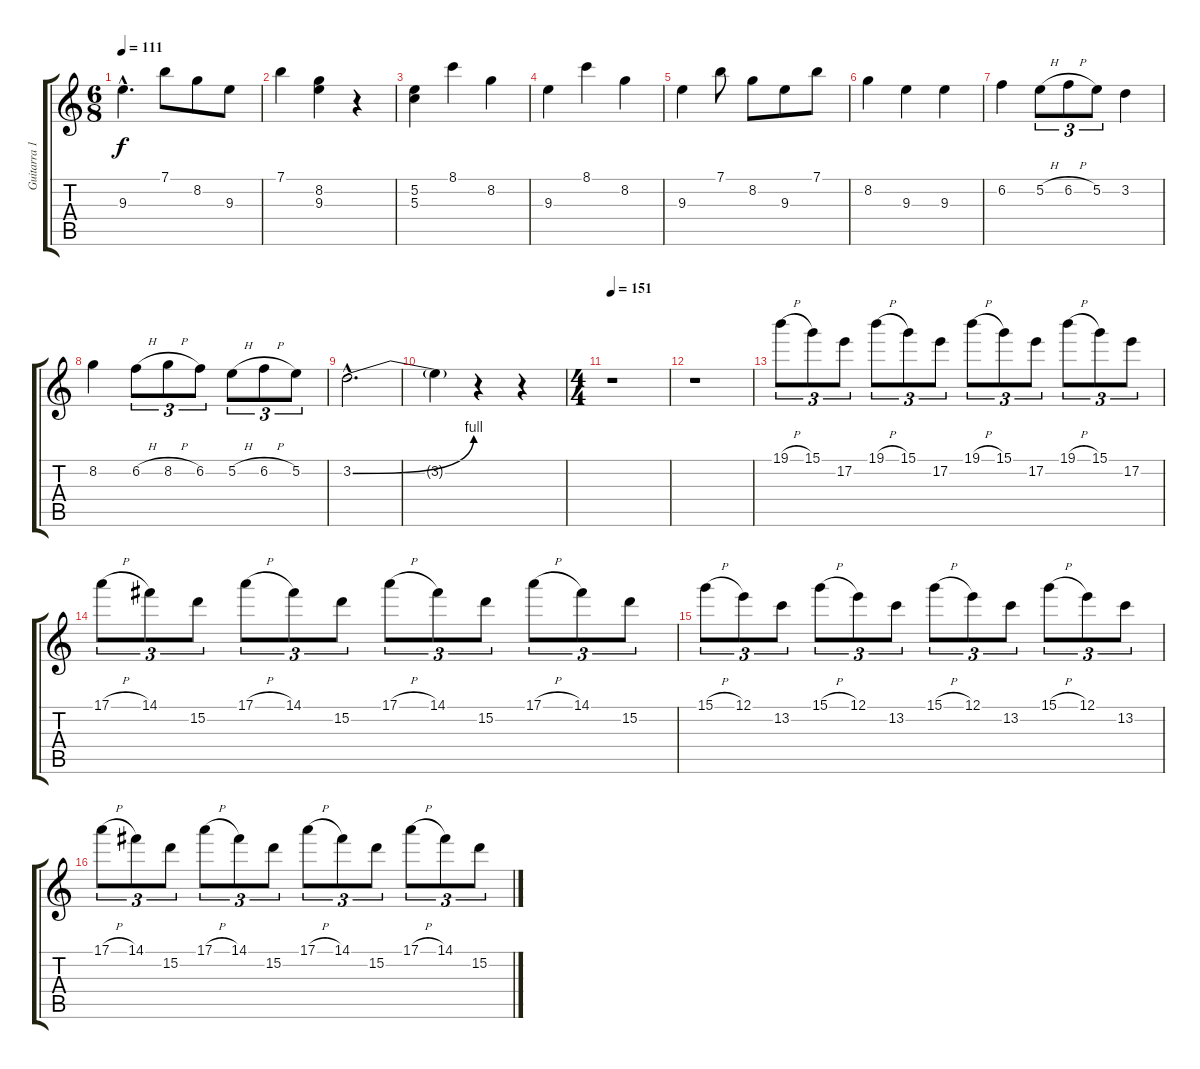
\track ("Guitarra 1/ solo" "Guitarra 1") {instrument distortionguitar}
\staff {score tabs}
\tuning (E4 B3 G3 D3 A2 E2) {hide}
\ts (6 8)
\tempo 111
\clef g2
\ks c
9.3{hac}.4{d dy f} 7.1.8 8.2.8 9.3.8 |
7.1.4 (8.2 9.3).4 r.4 |
(5.2 5.3).4 8.1.4 8.2.4 |
9.3.4 8.1.4 8.2.4 |
9.3.4 7.1.8 8.2.8 9.3.8 7.1.8 |
8.2.4 9.3.4 9.3.4 |
6.2.4 5.2{h}.8{tu (3 2)} 6.2{h}.8{tu (3 2)} 5.2.8{tu (3 2)} 3.2.4 |
8.2.4 6.2{h}.8{tu (3 2)} 8.2{h}.8{tu (3 2)} 6.2.8{tu (3 2)} 5.2{h}.8{tu (3 2)} 6.2{h}.8{tu (3 2)} 5.2.8{tu (3 2)} |
3.2{be (bend 0 0 60 4) hac}.2{d} |
3.2{t}.4 r.4 r.4 |
\ts (4 4)
\tempo 151
r.1 |
r.1 |
19.1{h}.8{tu (3 2)} 15.1.8{tu (3 2)} 17.2.8{tu (3 2)} 19.1{h}.8{tu (3 2)} 15.1.8{tu (3 2)} 17.2.8{tu (3 2)} 19.1{h}.8{tu (3 2)} 15.1.8{tu (3 2)} 17.2.8{tu (3 2)} 19.1{h}.8{tu (3 2)} 15.1.8{tu (3 2)} 17.2.8{tu (3 2)} |
17.1{h}.8{tu (3 2)} 14.1.8{tu (3 2)} 15.2.8{tu (3 2)} 17.1{h}.8{tu (3 2)} 14.1.8{tu (3 2)} 15.2.8{tu (3 2)} 17.1{h}.8{tu (3 2)} 14.1.8{tu (3 2)} 15.2.8{tu (3 2)} 17.1{h}.8{tu (3 2)} 14.1.8{tu (3 2)} 15.2.8{tu (3 2)} |
15.1{h}.8{tu (3 2)} 12.1.8{tu (3 2)} 13.2.8{tu (3 2)} 15.1{h}.8{tu (3 2)} 12.1.8{tu (3 2)} 13.2.8{tu (3 2)} 15.1{h}.8{tu (3 2)} 12.1.8{tu (3 2)} 13.2.8{tu (3 2)} 15.1{h}.8{tu (3 2)} 12.1.8{tu (3 2)} 13.2.8{tu (3 2)} |
17.1{h}.8{tu (3 2)} 14.1.8{tu (3 2)} 15.2.8{tu (3 2)} 17.1{h}.8{tu (3 2)} 14.1.8{tu (3 2)} 15.2.8{tu (3 2)} 17.1{h}.8{tu (3 2)} 14.1.8{tu (3 2)} 15.2.8{tu (3 2)} 17.1{h}.8{tu (3 2)} 14.1.8{tu (3 2)} 15.2.8{tu (3 2)}
